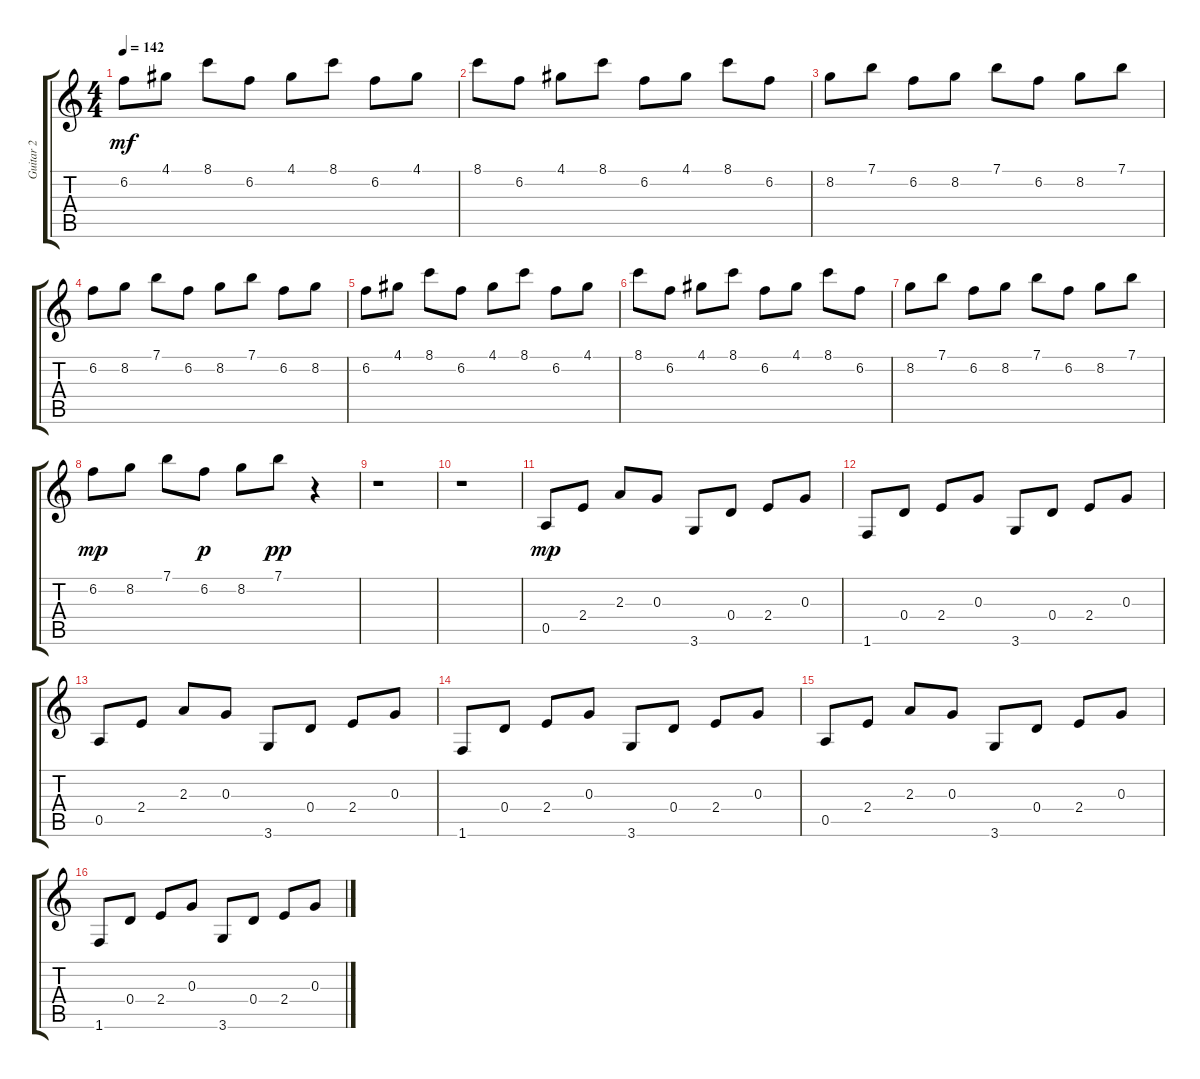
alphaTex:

\track ("Guitar 2" "Guitar 2") {instrument acousticguitarsteel}
\staff {score tabs}
\tuning (E4 B3 G3 D3 A2 E2) {hide}
\ts (4 4)
\tempo 142
\clef g2
\ks c
6.2.8{dy mf} 4.1.8 8.1.8 6.2.8 4.1.8 8.1.8 6.2.8 4.1.8 |
8.1.8 6.2.8 4.1.8 8.1.8 6.2.8 4.1.8 8.1.8 6.2.8 |
8.2.8 7.1.8 6.2.8 8.2.8 7.1.8 6.2.8 8.2.8 7.1.8 |
6.2.8 8.2.8 7.1.8 6.2.8 8.2.8 7.1.8 6.2.8 8.2.8 |
6.2.8 4.1.8 8.1.8 6.2.8 4.1.8 8.1.8 6.2.8 4.1.8 |
8.1.8 6.2.8 4.1.8 8.1.8 6.2.8 4.1.8 8.1.8 6.2.8 |
8.2.8 7.1.8 6.2.8 8.2.8 7.1.8 6.2.8 8.2.8 7.1.8 |
6.2.8{dy mp} 8.2.8 7.1.8 6.2.8{dy p} 8.2.8 7.1.8{dy pp} r.4 |
r.1 |
r.1 |
0.5.8{dy mp volume 15} 2.4.8 2.3.8 0.3.8 3.6.8 0.4.8 2.4.8 0.3.8 |
1.6.8 0.4.8 2.4.8 0.3.8 3.6.8 0.4.8 2.4.8 0.3.8 |
0.5.8 2.4.8 2.3.8 0.3.8 3.6.8 0.4.8 2.4.8 0.3.8 |
1.6.8 0.4.8 2.4.8 0.3.8 3.6.8 0.4.8 2.4.8 0.3.8 |
0.5.8 2.4.8 2.3.8 0.3.8 3.6.8 0.4.8 2.4.8 0.3.8 |
1.6.8 0.4.8 2.4.8 0.3.8 3.6.8 0.4.8 2.4.8 0.3.8
